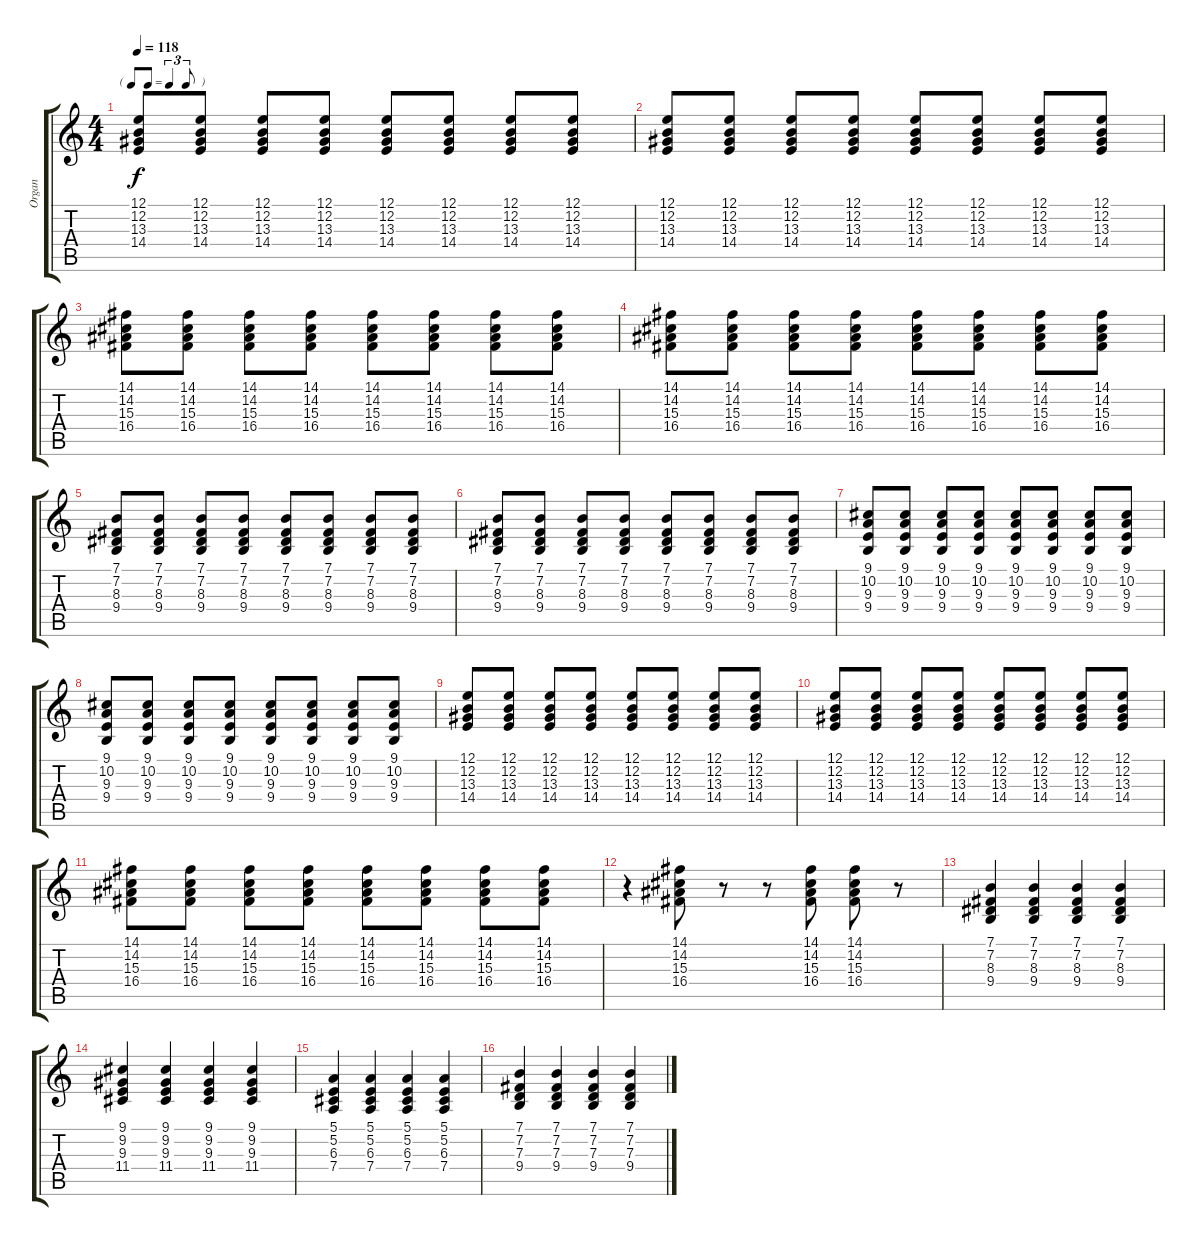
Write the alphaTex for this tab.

\track ("Organ" "Organ") {instrument drawbarorgan}
\staff {score tabs}
\tuning (E4 B3 G3 D3 A2 E2) {hide}
\ts (4 4)
\tf triplet8th
\tempo 118
\clef g2
\ks c
(12.1 12.2 13.3 14.4).8{dy f} (12.1 12.2 13.3 14.4).8 (12.1 12.2 13.3 14.4).8 (12.1 12.2 13.3 14.4).8 (12.1 12.2 13.3 14.4).8 (12.1 12.2 13.3 14.4).8 (12.1 12.2 13.3 14.4).8 (12.1 12.2 13.3 14.4).8 |
(12.1 12.2 13.3 14.4).8 (12.1 12.2 13.3 14.4).8 (12.1 12.2 13.3 14.4).8 (12.1 12.2 13.3 14.4).8 (12.1 12.2 13.3 14.4).8 (12.1 12.2 13.3 14.4).8 (12.1 12.2 13.3 14.4).8 (12.1 12.2 13.3 14.4).8 |
(14.1 14.2 15.3 16.4).8 (14.1 14.2 15.3 16.4).8 (14.1 14.2 15.3 16.4).8 (14.1 14.2 15.3 16.4).8 (14.1 14.2 15.3 16.4).8 (14.1 14.2 15.3 16.4).8 (14.1 14.2 15.3 16.4).8 (14.1 14.2 15.3 16.4).8 |
(14.1 14.2 15.3 16.4).8 (14.1 14.2 15.3 16.4).8 (14.1 14.2 15.3 16.4).8 (14.1 14.2 15.3 16.4).8 (14.1 14.2 15.3 16.4).8 (14.1 14.2 15.3 16.4).8 (14.1 14.2 15.3 16.4).8 (14.1 14.2 15.3 16.4).8 |
(7.1 7.2 8.3 9.4).8 (7.1 7.2 8.3 9.4).8 (7.1 7.2 8.3 9.4).8 (7.1 7.2 8.3 9.4).8 (7.1 7.2 8.3 9.4).8 (7.1 7.2 8.3 9.4).8 (7.1 7.2 8.3 9.4).8 (7.1 7.2 8.3 9.4).8 |
(7.1 7.2 8.3 9.4).8 (7.1 7.2 8.3 9.4).8 (7.1 7.2 8.3 9.4).8 (7.1 7.2 8.3 9.4).8 (7.1 7.2 8.3 9.4).8 (7.1 7.2 8.3 9.4).8 (7.1 7.2 8.3 9.4).8 (7.1 7.2 8.3 9.4).8 |
(9.1 10.2 9.3 9.4).8 (9.1 10.2 9.3 9.4).8 (9.1 10.2 9.3 9.4).8 (9.1 10.2 9.3 9.4).8 (9.1 10.2 9.3 9.4).8 (9.1 10.2 9.3 9.4).8 (9.1 10.2 9.3 9.4).8 (9.1 10.2 9.3 9.4).8 |
(9.1 10.2 9.3 9.4).8 (9.1 10.2 9.3 9.4).8 (9.1 10.2 9.3 9.4).8 (9.1 10.2 9.3 9.4).8 (9.1 10.2 9.3 9.4).8 (9.1 10.2 9.3 9.4).8 (9.1 10.2 9.3 9.4).8 (9.1 10.2 9.3 9.4).8 |
(12.1 12.2 13.3 14.4).8 (12.1 12.2 13.3 14.4).8 (12.1 12.2 13.3 14.4).8 (12.1 12.2 13.3 14.4).8 (12.1 12.2 13.3 14.4).8 (12.1 12.2 13.3 14.4).8 (12.1 12.2 13.3 14.4).8 (12.1 12.2 13.3 14.4).8 |
(12.1 12.2 13.3 14.4).8 (12.1 12.2 13.3 14.4).8 (12.1 12.2 13.3 14.4).8 (12.1 12.2 13.3 14.4).8 (12.1 12.2 13.3 14.4).8 (12.1 12.2 13.3 14.4).8 (12.1 12.2 13.3 14.4).8 (12.1 12.2 13.3 14.4).8 |
(14.1 14.2 15.3 16.4).8 (14.1 14.2 15.3 16.4).8 (14.1 14.2 15.3 16.4).8 (14.1 14.2 15.3 16.4).8 (14.1 14.2 15.3 16.4).8 (14.1 14.2 15.3 16.4).8 (14.1 14.2 15.3 16.4).8 (14.1 14.2 15.3 16.4).8 |
r.4 (14.1 14.2 15.3 16.4).8 r.8 r.8 (14.1 14.2 15.3 16.4).8 (14.1 14.2 15.3 16.4).8 r.8 |
(7.1 7.2 8.3 9.4).4 (7.1 7.2 8.3 9.4).4 (7.1 7.2 8.3 9.4).4 (7.1 7.2 8.3 9.4).4 |
(9.1 9.2 9.3 11.4).4 (9.1 9.2 9.3 11.4).4 (9.1 9.2 9.3 11.4).4 (9.1 9.2 9.3 11.4).4 |
(5.1 5.2 6.3 7.4).4 (5.1 5.2 6.3 7.4).4 (5.1 5.2 6.3 7.4).4 (5.1 5.2 6.3 7.4).4 |
(7.1 7.2 7.3 9.4).4 (7.1 7.2 7.3 9.4).4 (7.1 7.2 7.3 9.4).4 (7.1 7.2 7.3 9.4).4
